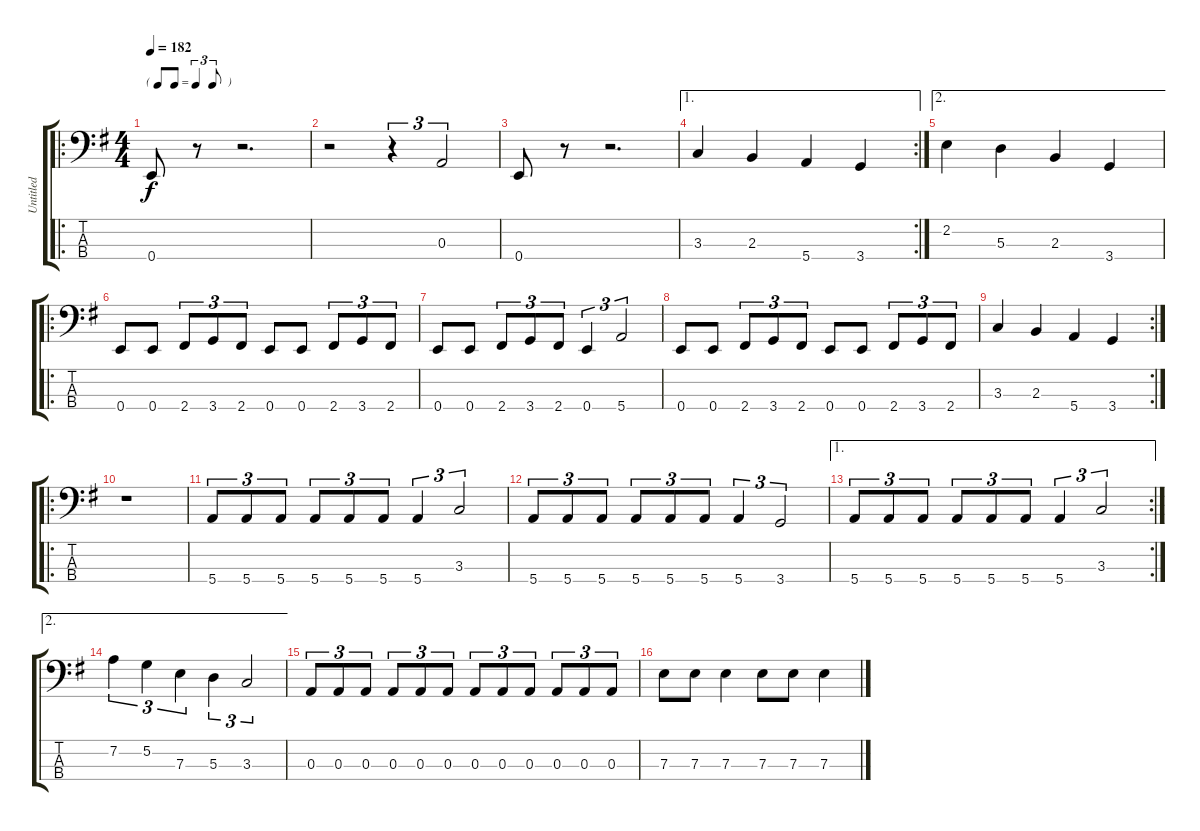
\track ("Untitled" "Untitled") {instrument electricbassfinger}
\staff {score tabs}
\tuning (G2 D2 A1 E1) {hide}
\ro
\ts (4 4)
\tf triplet8th
\tempo 182
\clef f4
\ks g
0.4.8{dy f instrument electricbassfinger} r.8 r.2{d} |
r.2 r.4{tu (3 2)} 0.3.2{tu (3 2)} |
0.4.8 r.8 r.2{d} |
\ae 1
\rc 2
3.3.4 2.3.4 5.4.4 3.4.4 |
\ae 2
2.2.4 5.3.4 2.3.4 3.4.4 |
\ro
0.4.8 0.4.8 2.4.8{tu (3 2)} 3.4.8{tu (3 2)} 2.4.8{tu (3 2)} 0.4.8 0.4.8 2.4.8{tu (3 2)} 3.4.8{tu (3 2)} 2.4.8{tu (3 2)} |
0.4.8 0.4.8 2.4.8{tu (3 2)} 3.4.8{tu (3 2)} 2.4.8{tu (3 2)} 0.4.4{tu (3 2)} 5.4.2{tu (3 2)} |
0.4.8 0.4.8 2.4.8{tu (3 2)} 3.4.8{tu (3 2)} 2.4.8{tu (3 2)} 0.4.8 0.4.8 2.4.8{tu (3 2)} 3.4.8{tu (3 2)} 2.4.8{tu (3 2)} |
\rc 2
3.3.4 2.3.4 5.4.4 3.4.4 |
\ro
r.1 |
5.4.8{tu (3 2)} 5.4.8{tu (3 2)} 5.4.8{tu (3 2)} 5.4.8{tu (3 2)} 5.4.8{tu (3 2)} 5.4.8{tu (3 2)} 5.4.4{tu (3 2)} 3.3.2{tu (3 2)} |
5.4.8{tu (3 2)} 5.4.8{tu (3 2)} 5.4.8{tu (3 2)} 5.4.8{tu (3 2)} 5.4.8{tu (3 2)} 5.4.8{tu (3 2)} 5.4.4{tu (3 2)} 3.4.2{tu (3 2)} |
\ae 1
\rc 2
5.4.8{tu (3 2)} 5.4.8{tu (3 2)} 5.4.8{tu (3 2)} 5.4.8{tu (3 2)} 5.4.8{tu (3 2)} 5.4.8{tu (3 2)} 5.4.4{tu (3 2)} 3.3.2{tu (3 2)} |
\ae 2
7.2.4{tu (3 2)} 5.2.4{tu (3 2)} 7.3.4{tu (3 2)} 5.3.4{tu (3 2)} 3.3.2{tu (3 2)} |
0.3.8{tu (3 2)} 0.3.8{tu (3 2)} 0.3.8{tu (3 2)} 0.3.8{tu (3 2)} 0.3.8{tu (3 2)} 0.3.8{tu (3 2)} 0.3.8{tu (3 2)} 0.3.8{tu (3 2)} 0.3.8{tu (3 2)} 0.3.8{tu (3 2)} 0.3.8{tu (3 2)} 0.3.8{tu (3 2)} |
7.3.8 7.3.8 7.3.4 7.3.8 7.3.8 7.3.4
